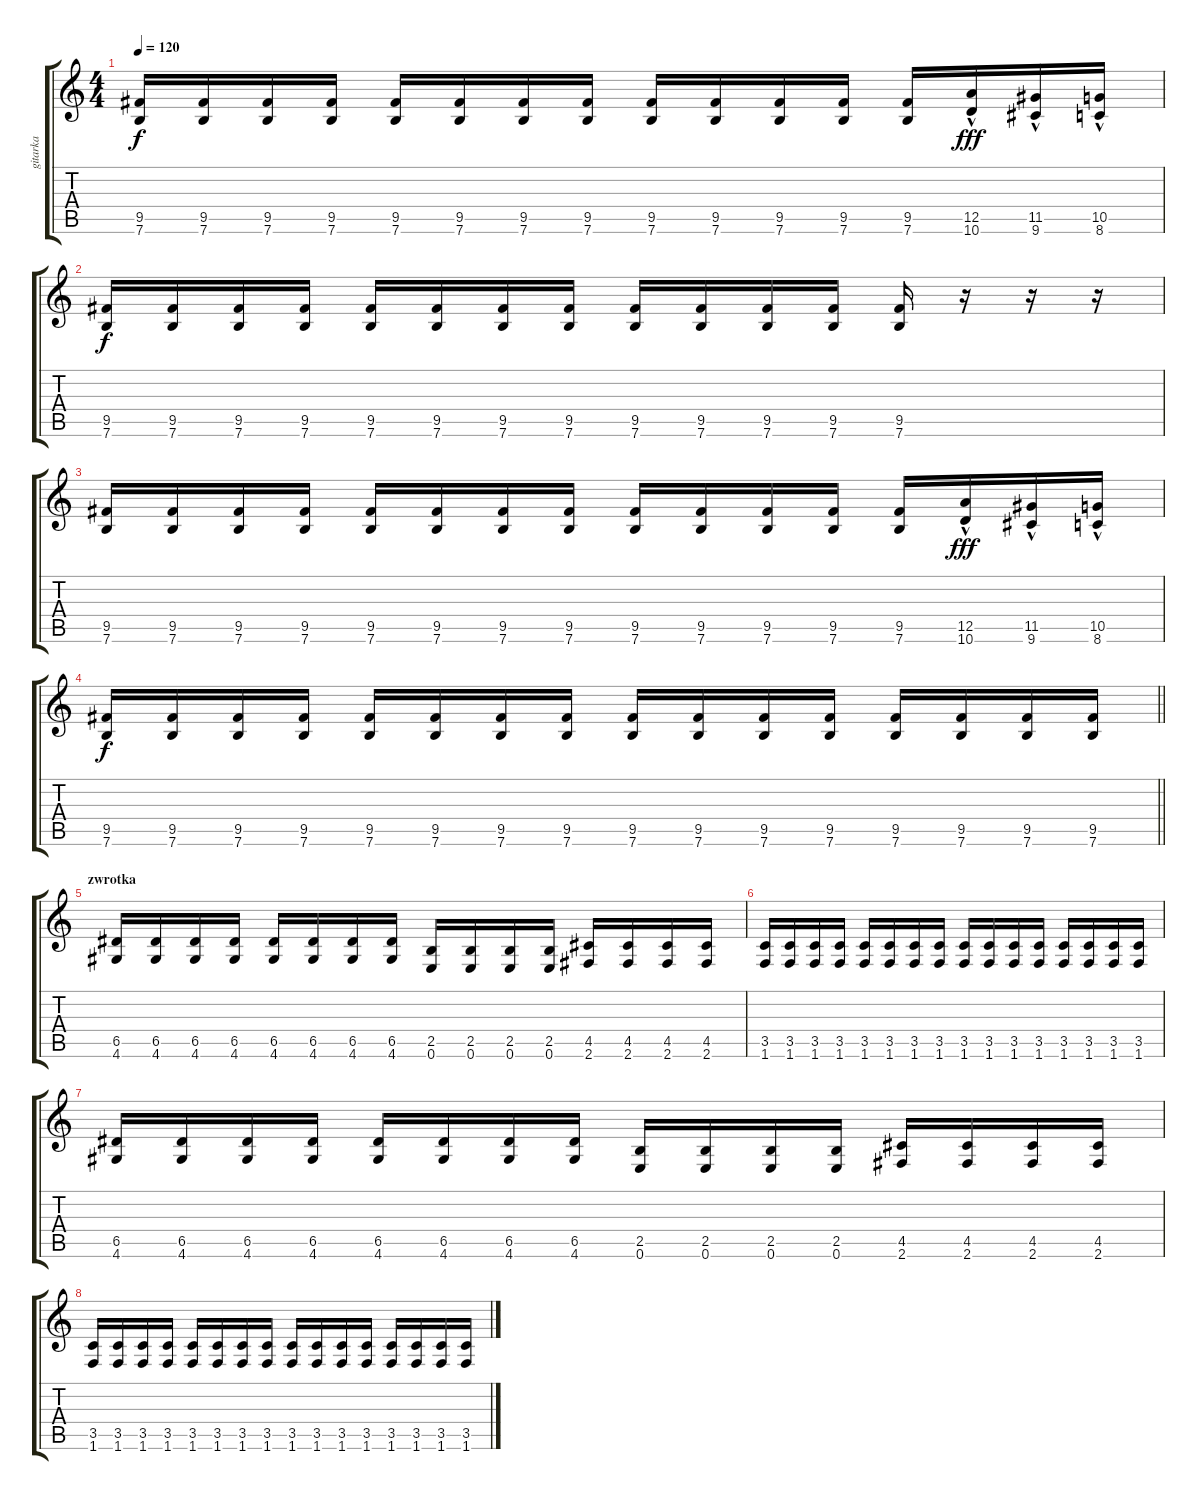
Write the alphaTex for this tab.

\track ("gitarka" "gitarka") {instrument distortionguitar}
\staff {score tabs}
\tuning (E4 B3 G3 D3 A2 E2) {hide}
\ts (4 4)
\tempo 120
\clef g2
\ks c
(9.5 7.6).16{dy f} (9.5 7.6).16 (9.5 7.6).16 (9.5 7.6).16 (9.5 7.6).16 (9.5 7.6).16 (9.5 7.6).16 (9.5 7.6).16 (9.5 7.6).16 (9.5 7.6).16 (9.5 7.6).16 (9.5 7.6).16 (9.5 7.6).16 (12.5{hac} 10.6{hac}).16{dy fff} (11.5{hac} 9.6{hac}).16 (10.5{hac} 8.6{hac}).16 |
(9.5 7.6).16{dy f} (9.5 7.6).16 (9.5 7.6).16 (9.5 7.6).16 (9.5 7.6).16 (9.5 7.6).16 (9.5 7.6).16 (9.5 7.6).16 (9.5 7.6).16 (9.5 7.6).16 (9.5 7.6).16 (9.5 7.6).16 (9.5 7.6).16 r.16 r.16 r.16 |
(9.5 7.6).16 (9.5 7.6).16 (9.5 7.6).16 (9.5 7.6).16 (9.5 7.6).16 (9.5 7.6).16 (9.5 7.6).16 (9.5 7.6).16 (9.5 7.6).16 (9.5 7.6).16 (9.5 7.6).16 (9.5 7.6).16 (9.5 7.6).16 (12.5{hac} 10.6{hac}).16{dy fff} (11.5{hac} 9.6{hac}).16 (10.5{hac} 8.6{hac}).16 |
\barLineRight lightlight
(9.5 7.6).16{dy f} (9.5 7.6).16 (9.5 7.6).16 (9.5 7.6).16 (9.5 7.6).16 (9.5 7.6).16 (9.5 7.6).16 (9.5 7.6).16 (9.5 7.6).16 (9.5 7.6).16 (9.5 7.6).16 (9.5 7.6).16 (9.5 7.6).16 (9.5 7.6).16 (9.5 7.6).16 (9.5 7.6).16 |
\section ("" "zwrotka")
(6.5 4.6).16 (6.5 4.6).16 (6.5 4.6).16 (6.5 4.6).16 (6.5 4.6).16 (6.5 4.6).16 (6.5 4.6).16 (6.5 4.6).16 (2.5 0.6).16 (2.5 0.6).16 (2.5 0.6).16 (2.5 0.6).16 (4.5 2.6).16 (4.5 2.6).16 (4.5 2.6).16 (4.5 2.6).16 |
(3.5 1.6).16 (3.5 1.6).16 (3.5 1.6).16 (3.5 1.6).16 (3.5 1.6).16 (3.5 1.6).16 (3.5 1.6).16 (3.5 1.6).16 (3.5 1.6).16 (3.5 1.6).16 (3.5 1.6).16 (3.5 1.6).16 (3.5 1.6).16 (3.5 1.6).16 (3.5 1.6).16 (3.5 1.6).16 |
(6.5 4.6).16 (6.5 4.6).16 (6.5 4.6).16 (6.5 4.6).16 (6.5 4.6).16 (6.5 4.6).16 (6.5 4.6).16 (6.5 4.6).16 (2.5 0.6).16 (2.5 0.6).16 (2.5 0.6).16 (2.5 0.6).16 (4.5 2.6).16 (4.5 2.6).16 (4.5 2.6).16 (4.5 2.6).16 |
(3.5 1.6).16 (3.5 1.6).16 (3.5 1.6).16 (3.5 1.6).16 (3.5 1.6).16 (3.5 1.6).16 (3.5 1.6).16 (3.5 1.6).16 (3.5 1.6).16 (3.5 1.6).16 (3.5 1.6).16 (3.5 1.6).16 (3.5 1.6).16 (3.5 1.6).16 (3.5 1.6).16 (3.5 1.6).16
